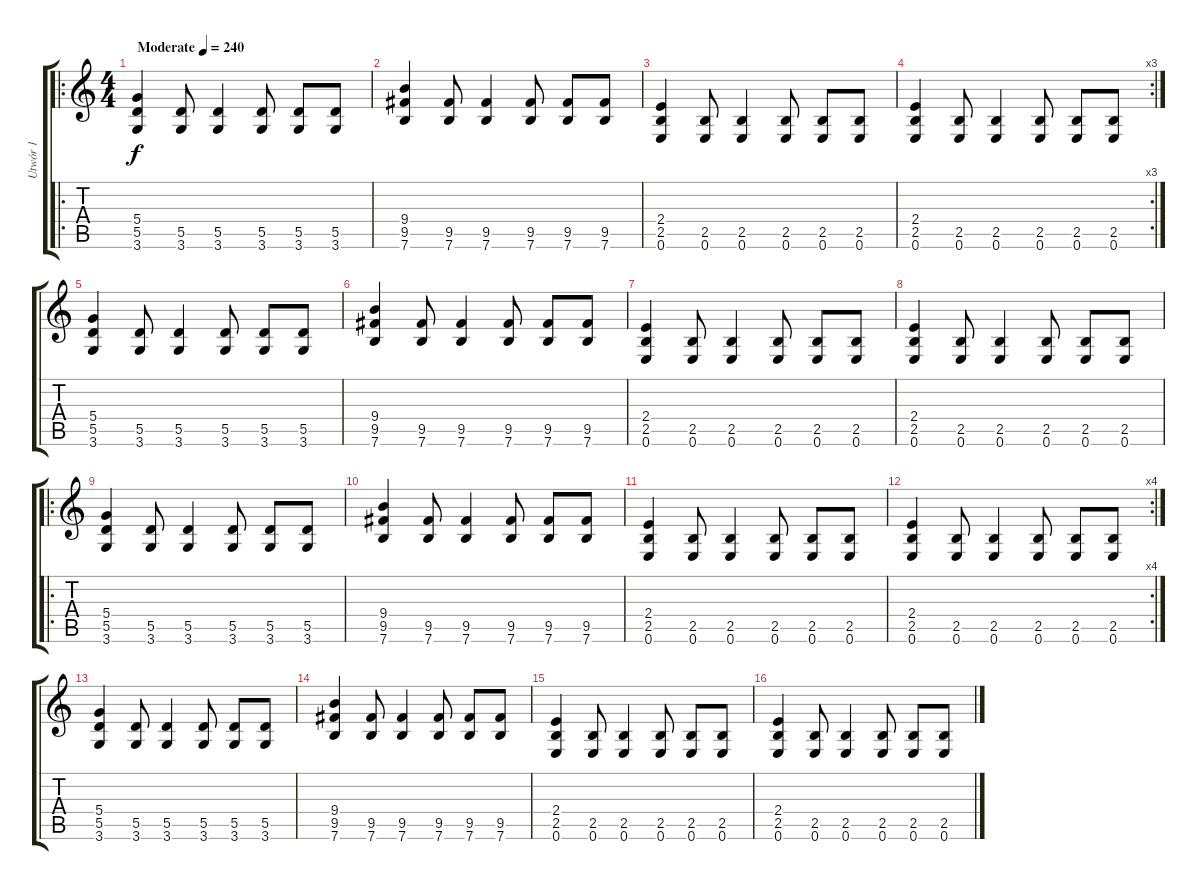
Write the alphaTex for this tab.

\track ("Utwór 1" "Utwór 1") {instrument distortionguitar}
\staff {score tabs}
\tuning (E4 B3 G3 D3 A2 E2) {hide}
\ro
\ts (4 4)
\tempo (240 "Moderate")
\clef g2
\ks c
(5.4 5.5 3.6).4{dy f instrument distortionguitar} (5.5 3.6).8 (5.5 3.6).4 (5.5 3.6).8 (5.5 3.6).8 (5.5 3.6).8 |
(9.4 9.5 7.6).4 (9.5 7.6).8 (9.5 7.6).4 (9.5 7.6).8 (9.5 7.6).8 (9.5 7.6).8 |
(2.4 2.5 0.6).4 (2.5 0.6).8 (2.5 0.6).4 (2.5 0.6).8 (2.5 0.6).8 (2.5 0.6).8 |
\rc 3
(2.4 2.5 0.6).4 (2.5 0.6).8 (2.5 0.6).4 (2.5 0.6).8 (2.5 0.6).8 (2.5 0.6).8 |
(5.4 5.5 3.6).4 (5.5 3.6).8 (5.5 3.6).4 (5.5 3.6).8 (5.5 3.6).8 (5.5 3.6).8 |
(9.4 9.5 7.6).4 (9.5 7.6).8 (9.5 7.6).4 (9.5 7.6).8 (9.5 7.6).8 (9.5 7.6).8 |
(2.4 2.5 0.6).4 (2.5 0.6).8 (2.5 0.6).4 (2.5 0.6).8 (2.5 0.6).8 (2.5 0.6).8 |
(2.4 2.5 0.6).4 (2.5 0.6).8 (2.5 0.6).4 (2.5 0.6).8 (2.5 0.6).8 (2.5 0.6).8 |
\ro
(5.4 5.5 3.6).4 (5.5 3.6).8 (5.5 3.6).4 (5.5 3.6).8 (5.5 3.6).8 (5.5 3.6).8 |
(9.4 9.5 7.6).4 (9.5 7.6).8 (9.5 7.6).4 (9.5 7.6).8 (9.5 7.6).8 (9.5 7.6).8 |
(2.4 2.5 0.6).4 (2.5 0.6).8 (2.5 0.6).4 (2.5 0.6).8 (2.5 0.6).8 (2.5 0.6).8 |
\rc 4
(2.4 2.5 0.6).4 (2.5 0.6).8 (2.5 0.6).4 (2.5 0.6).8 (2.5 0.6).8 (2.5 0.6).8 |
(5.4 5.5 3.6).4 (5.5 3.6).8 (5.5 3.6).4 (5.5 3.6).8 (5.5 3.6).8 (5.5 3.6).8 |
(9.4 9.5 7.6).4 (9.5 7.6).8 (9.5 7.6).4 (9.5 7.6).8 (9.5 7.6).8 (9.5 7.6).8 |
(2.4 2.5 0.6).4 (2.5 0.6).8 (2.5 0.6).4 (2.5 0.6).8 (2.5 0.6).8 (2.5 0.6).8 |
(2.4 2.5 0.6).4 (2.5 0.6).8 (2.5 0.6).4 (2.5 0.6).8 (2.5 0.6).8 (2.5 0.6).8
